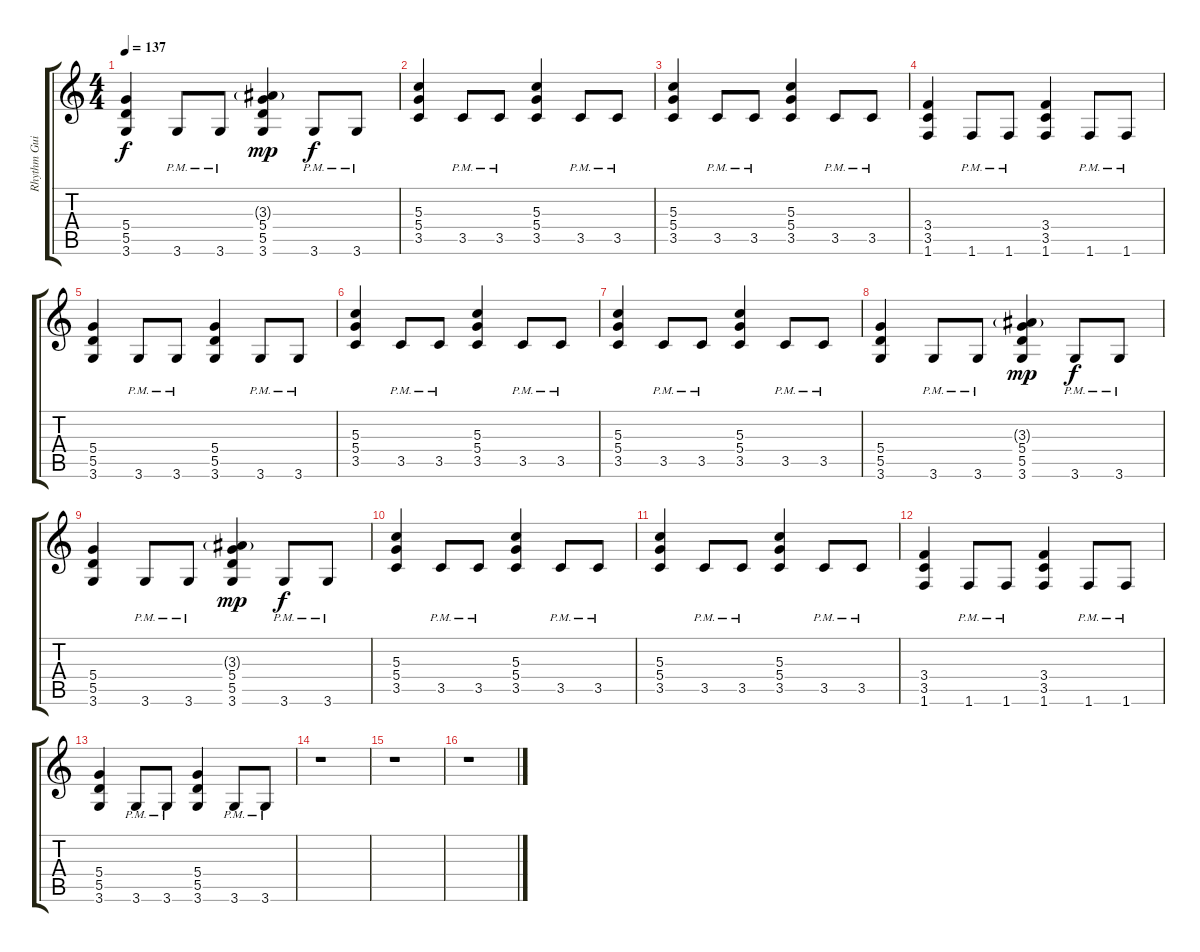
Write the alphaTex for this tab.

\track ("Rhythm Guitar" "Rhythm Gui") {instrument distortionguitar}
\staff {score tabs}
\tuning (E4 B3 G3 D3 A2 E2) {hide}
\ts (4 4)
\tempo 137
\clef g2
\ks c
(5.4 5.5 3.6).4{dy f} 3.6{pm}.8 3.6{pm}.8 (3.3{g} 5.4 5.5 3.6).4{dy mp} 3.6{pm}.8{dy f} 3.6{pm}.8 |
(5.3 5.4 3.5).4 3.5{pm}.8 3.5{pm}.8 (5.3 5.4 3.5).4 3.5{pm}.8 3.5{pm}.8 |
(5.3 5.4 3.5).4 3.5{pm}.8 3.5{pm}.8 (5.3 5.4 3.5).4 3.5{pm}.8 3.5{pm}.8 |
(3.4 3.5 1.6).4 1.6{pm}.8 1.6{pm}.8 (3.4 3.5 1.6).4 1.6{pm}.8 1.6{pm}.8 |
(5.4 5.5 3.6).4 3.6{pm}.8 3.6{pm}.8 (5.4 5.5 3.6).4 3.6{pm}.8 3.6{pm}.8 |
(5.3 5.4 3.5).4 3.5{pm}.8 3.5{pm}.8 (5.3 5.4 3.5).4 3.5{pm}.8 3.5{pm}.8 |
(5.3 5.4 3.5).4 3.5{pm}.8 3.5{pm}.8 (5.3 5.4 3.5).4 3.5{pm}.8 3.5{pm}.8 |
(5.4 5.5 3.6).4 3.6{pm}.8 3.6{pm}.8 (3.3{g} 5.4 5.5 3.6).4{dy mp} 3.6{pm}.8{dy f} 3.6{pm}.8 |
(5.4 5.5 3.6).4 3.6{pm}.8 3.6{pm}.8 (3.3{g} 5.4 5.5 3.6).4{dy mp} 3.6{pm}.8{dy f} 3.6{pm}.8 |
(5.3 5.4 3.5).4 3.5{pm}.8 3.5{pm}.8 (5.3 5.4 3.5).4 3.5{pm}.8 3.5{pm}.8 |
(5.3 5.4 3.5).4 3.5{pm}.8 3.5{pm}.8 (5.3 5.4 3.5).4 3.5{pm}.8 3.5{pm}.8 |
(3.4 3.5 1.6).4 1.6{pm}.8 1.6{pm}.8 (3.4 3.5 1.6).4 1.6{pm}.8 1.6{pm}.8 |
(5.4 5.5 3.6).4 3.6{pm}.8 3.6{pm}.8 (5.4 5.5 3.6).4 3.6{pm}.8 3.6{pm}.8 |
r.1 |
r.1 |
r.1
